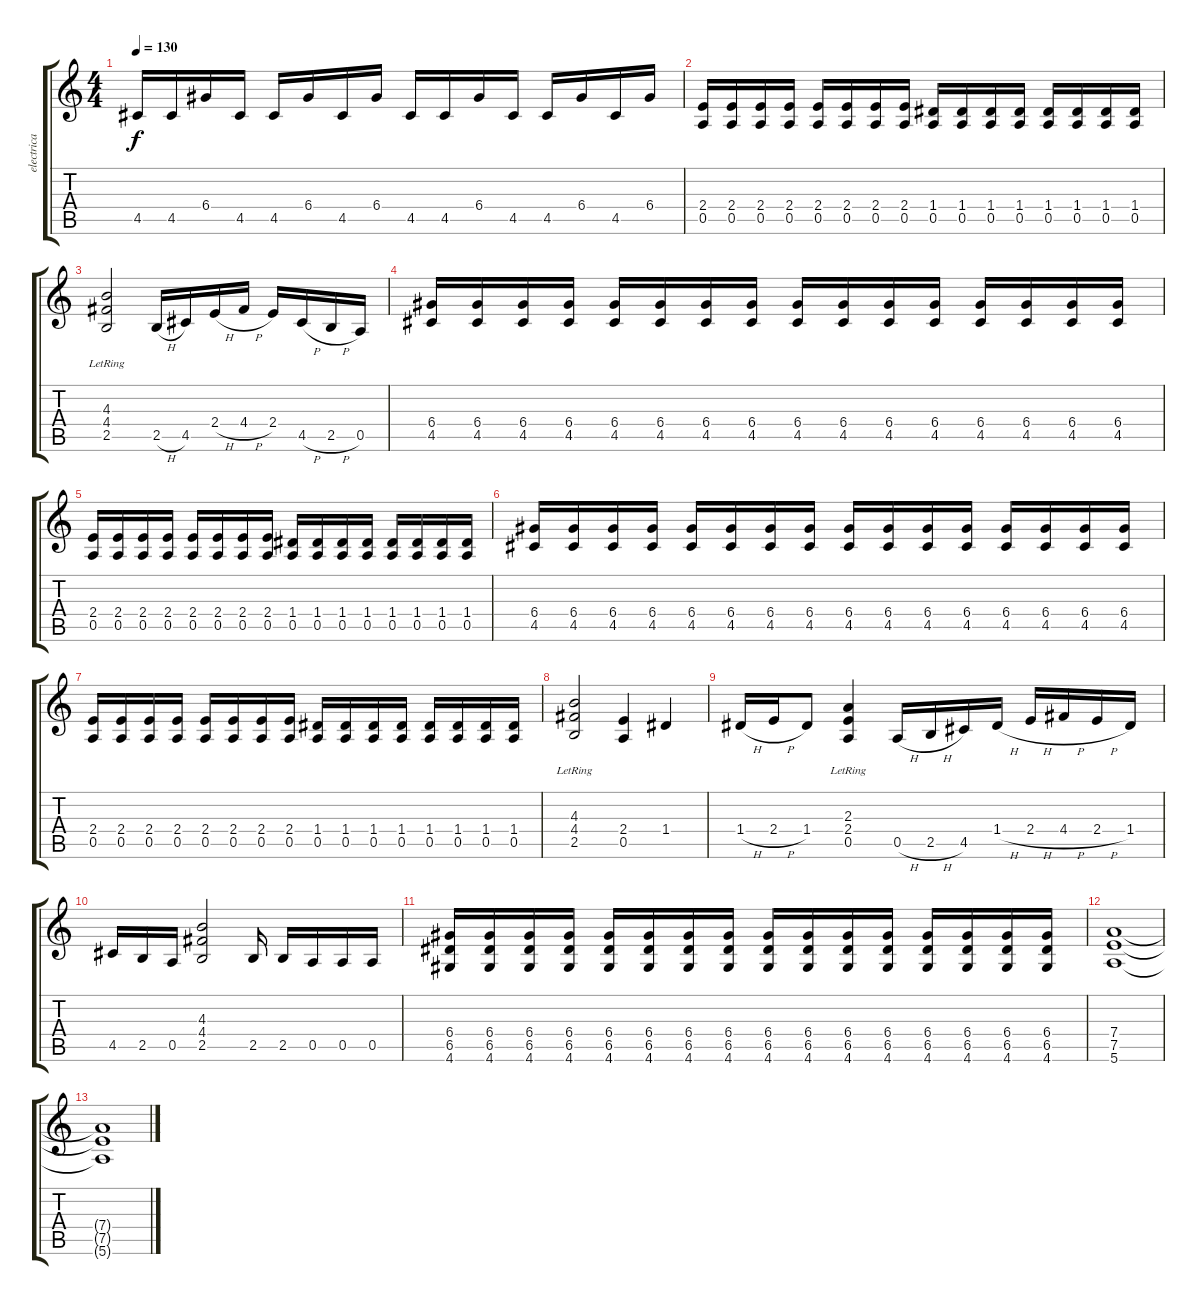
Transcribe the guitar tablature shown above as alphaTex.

\track ("electrica" "electrica") {instrument distortionguitar}
\staff {score tabs}
\tuning (E4 B3 G3 D3 A2 E2) {hide}
\ts (4 4)
\tempo 130
\clef g2
\ks c
4.5.16{dy f} 4.5.16 6.4.16 4.5.16 4.5.16 6.4.16 4.5.16 6.4.16 4.5.16 4.5.16 6.4.16 4.5.16 4.5.16 6.4.16 4.5.16 6.4.16 |
(2.4 0.5).16 (2.4 0.5).16 (2.4 0.5).16 (2.4 0.5).16 (2.4 0.5).16 (2.4 0.5).16 (2.4 0.5).16 (2.4 0.5).16 (1.4 0.5).16 (1.4 0.5).16 (1.4 0.5).16 (1.4 0.5).16 (1.4 0.5).16 (1.4 0.5).16 (1.4 0.5).16 (1.4 0.5).16 |
(4.3 4.4{lr} 2.5).2 2.5{h}.16 4.5.16 2.4{h}.16 4.4{h}.16 2.4.16 4.5{h}.16 2.5{h}.16 0.5.16 |
(6.4 4.5).16 (6.4 4.5).16 (6.4 4.5).16 (6.4 4.5).16 (6.4 4.5).16 (6.4 4.5).16 (6.4 4.5).16 (6.4 4.5).16 (6.4 4.5).16 (6.4 4.5).16 (6.4 4.5).16 (6.4 4.5).16 (6.4 4.5).16 (6.4 4.5).16 (6.4 4.5).16 (6.4 4.5).16 |
(2.4 0.5).16 (2.4 0.5).16 (2.4 0.5).16 (2.4 0.5).16 (2.4 0.5).16 (2.4 0.5).16 (2.4 0.5).16 (2.4 0.5).16 (1.4 0.5).16 (1.4 0.5).16 (1.4 0.5).16 (1.4 0.5).16 (1.4 0.5).16 (1.4 0.5).16 (1.4 0.5).16 (1.4 0.5).16 |
(6.4 4.5).16 (6.4 4.5).16 (6.4 4.5).16 (6.4 4.5).16 (6.4 4.5).16 (6.4 4.5).16 (6.4 4.5).16 (6.4 4.5).16 (6.4 4.5).16 (6.4 4.5).16 (6.4 4.5).16 (6.4 4.5).16 (6.4 4.5).16 (6.4 4.5).16 (6.4 4.5).16 (6.4 4.5).16 |
(2.4 0.5).16 (2.4 0.5).16 (2.4 0.5).16 (2.4 0.5).16 (2.4 0.5).16 (2.4 0.5).16 (2.4 0.5).16 (2.4 0.5).16 (1.4 0.5).16 (1.4 0.5).16 (1.4 0.5).16 (1.4 0.5).16 (1.4 0.5).16 (1.4 0.5).16 (1.4 0.5).16 (1.4 0.5).16 |
(4.3 4.4{lr} 2.5).2 (2.4 0.5).4 1.4.4 |
1.4{h}.16 2.4{h}.16 1.4.8 (2.3 2.4{lr} 0.5).4 0.5{h}.16 2.5{h}.16 4.5.16 1.4{h}.16 2.4{h}.16 4.4{h}.16 2.4{h}.16 1.4.16 |
4.5.16 2.5.16 0.5.16 (4.3 4.4 2.5).2 2.5.16 2.5.16 0.5.16 0.5.16 0.5.16 |
(6.4 6.5 4.6).16 (6.4 6.5 4.6).16 (6.4 6.5 4.6).16 (6.4 6.5 4.6).16 (6.4 6.5 4.6).16 (6.4 6.5 4.6).16 (6.4 6.5 4.6).16 (6.4 6.5 4.6).16 (6.4 6.5 4.6).16 (6.4 6.5 4.6).16 (6.4 6.5 4.6).16 (6.4 6.5 4.6).16 (6.4 6.5 4.6).16 (6.4 6.5 4.6).16 (6.4 6.5 4.6).16 (6.4 6.5 4.6).16 |
(7.4 7.5 5.6).1 |
(7.4{t} 7.5{t} 5.6{t}).1
